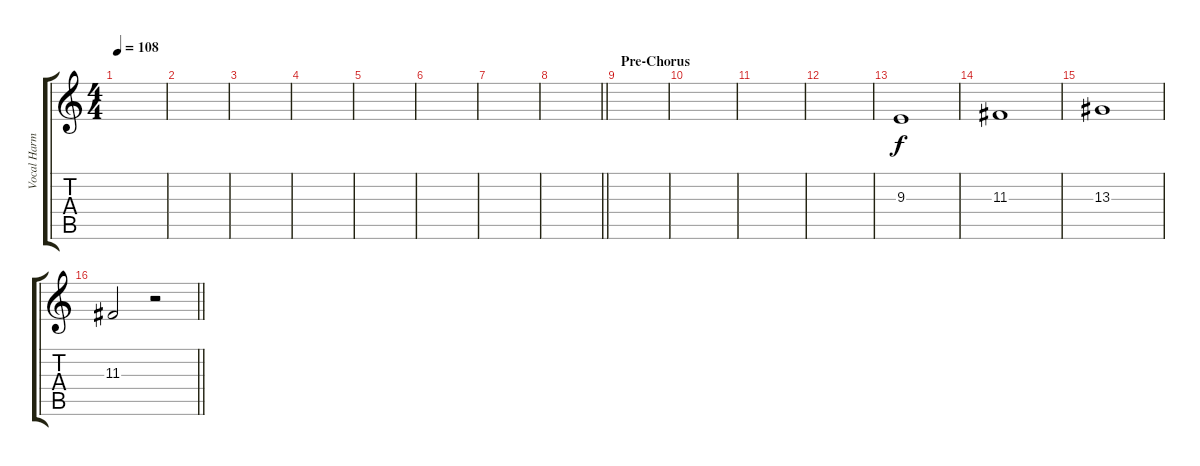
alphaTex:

\track ("Vocal Harmony" "Vocal Harm") {instrument harmonica}
\staff {score tabs}
\tuning (E4 B3 G3 D3 A2 E2) {hide}
\ts (4 4)
\tempo 108
\clef g2
\ks c
|
|
|
|
|
|
|
\barLineRight lightlight
|
\section ("" "Pre-Chorus")
|
|
|
|
9.3.1 |
11.3.1 |
13.3.1 |
\barLineRight lightlight
11.3.2 r.2
